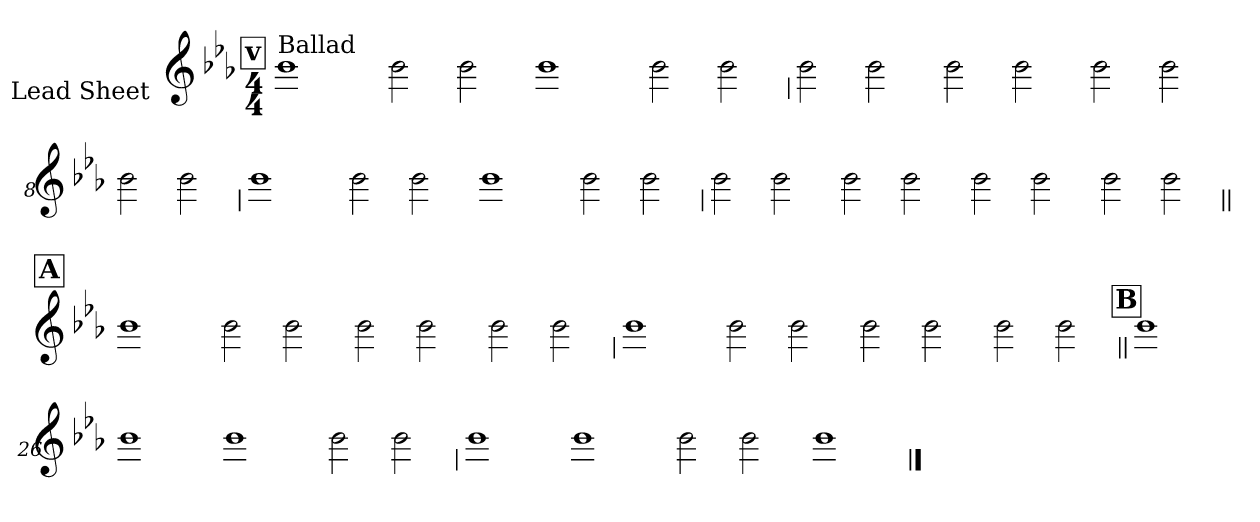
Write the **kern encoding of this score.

**kern
*part1
*staff1
*I"Lead Sheet
*stria0
*clefG2
*k[b-e-a-]
*E-:
*M4/4
!!LO:REH:place=s1:a:t=v
=1||
!LO:TX:a:t=Ballad
1b-
=2-
2b-
2b-
=3-
1b-
=4-
2b-
2b-
!!LO:LB:g=z
=5
2b-
2b-
=6-
2b-
2b-
=7-
2b-
2b-
=8-
2b-
2b-
!!LO:LB:g=z
=9
1b-
=10-
2b-
2b-
=11-
1b-
=12-
2b-
2b-
!!LO:LB:g=z
=13
2b-
2b-
=14-
2b-
2b-
=15-
2b-
2b-
=16-
2b-
2b-
!!LO:LB:g=z
!!LO:REH:place=s1:a:t=A
=17||
1b-
=18-
2b-
2b-
=19-
2b-
2b-
=20-
2b-
2b-
!!LO:LB:g=z
=21
1b-
=22-
2b-
2b-
=23-
2b-
2b-
=24-
2b-
2b-
!!LO:LB:g=z
!!LO:REH:place=s1:a:t=B
=25||
1b-
=26-
1b-
=27-
1b-
=28-
2b-
2b-
!!LO:LB:g=z
=29
1b-
=30-
1b-
=31-
2b-
2b-
=32-
1b-
==
*-
